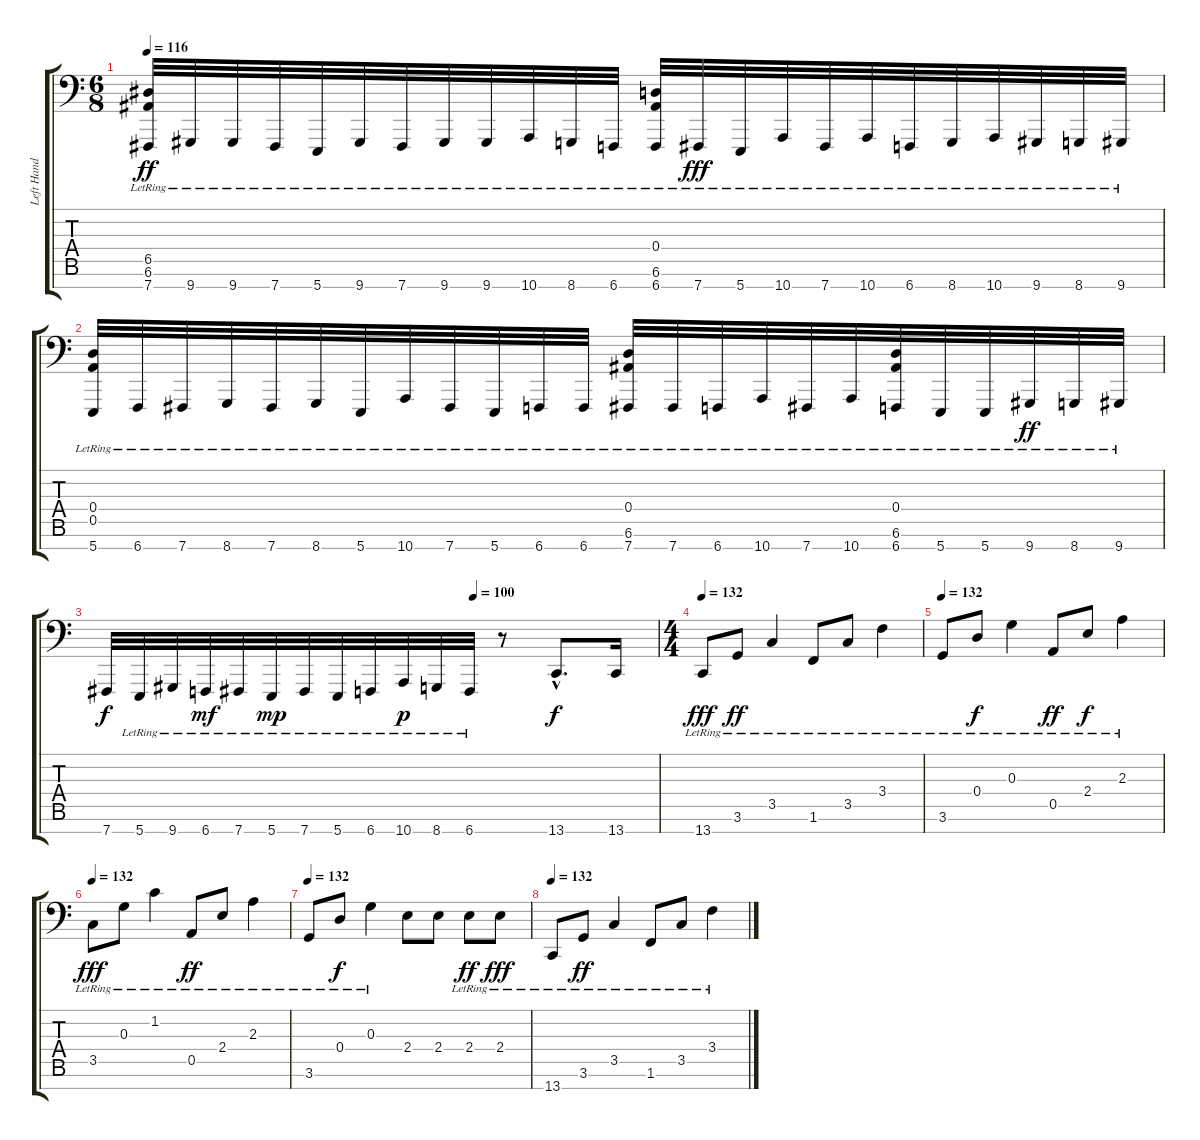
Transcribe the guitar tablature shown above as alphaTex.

\track ("Left Hand" "Left Hand") {instrument acousticgrandpiano}
\staff {score tabs}
\tuning (E4 B3 G3 D3 A2 E2 B0) {hide}
\ts (6 8)
\tempo 116
\clef f4
\ks c
(6.5{lr} 6.6{lr} 7.7{lr}).32{dy ff} 9.7{lr}.32 9.7{lr}.32 7.7{lr}.32 5.7{lr}.32 9.7{lr}.32 7.7{lr}.32 9.7{lr}.32 9.7{lr}.32 10.7{lr}.32 8.7{lr}.32 6.7{lr}.32 (0.4{lr} 6.6{lr} 6.7{lr}).32 7.7{lr}.32{dy fff} 5.7{lr}.32 10.7{lr}.32 7.7{lr}.32 10.7{lr}.32 6.7{lr}.32 8.7{lr}.32 10.7{lr}.32 9.7{lr}.32 8.7{lr}.32 9.7{lr}.32 |
(0.4{lr} 0.5{lr} 5.7{lr}).32 6.7{lr}.32 7.7{lr}.32 8.7{lr}.32 7.7{lr}.32 8.7{lr}.32 5.7{lr}.32 10.7{lr}.32 7.7{lr}.32 5.7{lr}.32 6.7{lr}.32 6.7{lr}.32 (0.4{lr} 6.6{lr} 7.7{lr}).32 7.7{lr}.32 6.7{lr}.32 10.7{lr}.32 7.7{lr}.32 10.7{lr}.32 (0.4{lr} 6.6{lr} 6.7{lr}).32 5.7{lr}.32 5.7{lr}.32 9.7{lr}.32{dy ff} 8.7{lr}.32 9.7{lr}.32 |
\tempo (100 0.6666666666666666)
7.7.32{dy f} 5.7{lr}.32 9.7{lr}.32 6.7{lr}.32{dy mf} 7.7{lr}.32 5.7{lr}.32{dy mp} 7.7{lr}.32 5.7{lr}.32 6.7{lr}.32 10.7{lr}.32{dy p} 8.7{lr}.32 6.7{lr}.32 r.8 13.7{hac}.8{d dy f} 13.7.16 |
\ts (4 4)
\section ("" "")
\tempo 132
13.7{lr}.8{dy fff} 3.6{lr}.8{dy ff} 3.5{lr}.4 1.6{lr}.8 3.5{lr}.8 3.4{lr}.4 |
\tempo 132
3.6{lr}.8 0.4{lr}.8{dy f} 0.3{lr}.4 0.5{lr}.8{dy ff} 2.4{lr}.8{dy f} 2.3{lr}.4 |
\tempo 132
3.5{lr}.8{dy fff} 0.3{lr}.8 1.2{lr}.4 0.5{lr}.8{dy ff} 2.4{lr}.8 2.3{lr}.4 |
\tempo 132
3.6{lr}.8 0.4{lr}.8{dy f} 0.3{lr}.4 2.4.8 2.4.8 2.4{lr}.8{dy ff} 2.4{lr}.8{dy fff} |
\tempo 132
13.7{lr}.8 3.6{lr}.8{dy ff} 3.5{lr}.4 1.6{lr}.8 3.5{lr}.8 3.4{lr}.4
